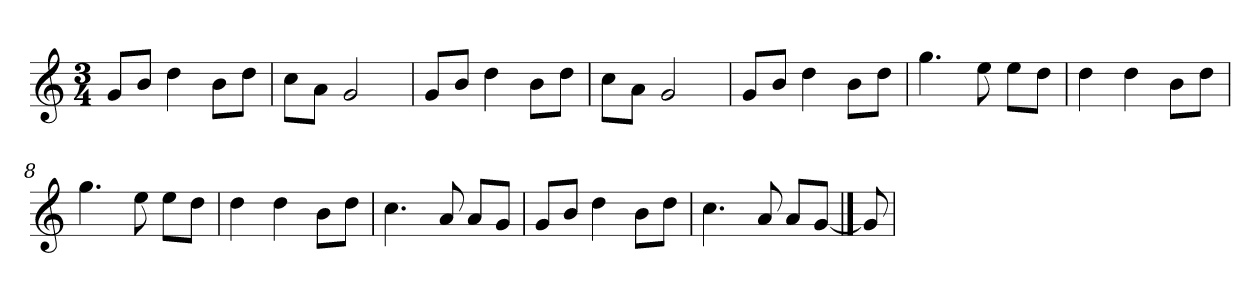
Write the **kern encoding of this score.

**kern
*part1
*staff1
*clefG2
*k[]
*M3/4
=
8g/L
8b/J
4dd
8b\L
8dd\J
=2
8cc\L
8a\J
2g
=3
8g/L
8b/J
4dd
8b\L
8dd\J
=4
8cc\L
8a\J
2g
=5y
8g/L
8b/J
4dd
8b\L
8dd\J
=6
4.gg
8ee
8ee\L
8dd\J
=7
4dd
4dd
8b\L
8dd\J
=8
4.gg
8ee
8ee\L
8dd\J
=9y
4dd
4dd
8b\L
8dd\J
=10
4.cc
8a
8a/L
8g/J
=11
8g/L
8b/J
4dd
8b\L
8dd\J
=12
4.cc
8a
8a/L
[8g/J
==13
8g]
=
*-
